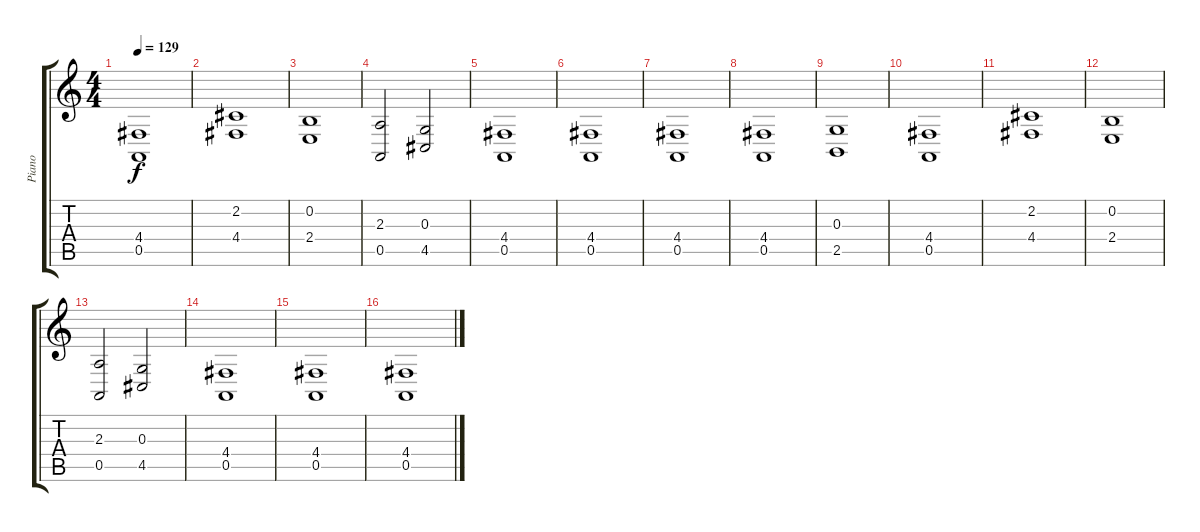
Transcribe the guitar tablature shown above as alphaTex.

\track ("Piano" "Piano") {instrument acousticgrandpiano}
\staff {score tabs}
\tuning (E4 B3 G3 D3 A2 E2) {hide}
\ts (4 4)
\tempo 129
\clef g2
\ks c
(4.4 0.5).1{dy f} |
(2.2 4.4).1 |
(0.2 2.4).1 |
(2.3 0.5).2 (0.3 4.5).2 |
(4.4 0.5).1 |
(4.4 0.5).1 |
(4.4 0.5).1 |
(4.4 0.5).1 |
(0.3 2.5).1 |
(4.4 0.5).1 |
(2.2 4.4).1 |
(0.2 2.4).1 |
(2.3 0.5).2 (0.3 4.5).2 |
(4.4 0.5).1 |
(4.4 0.5).1 |
(4.4 0.5).1
